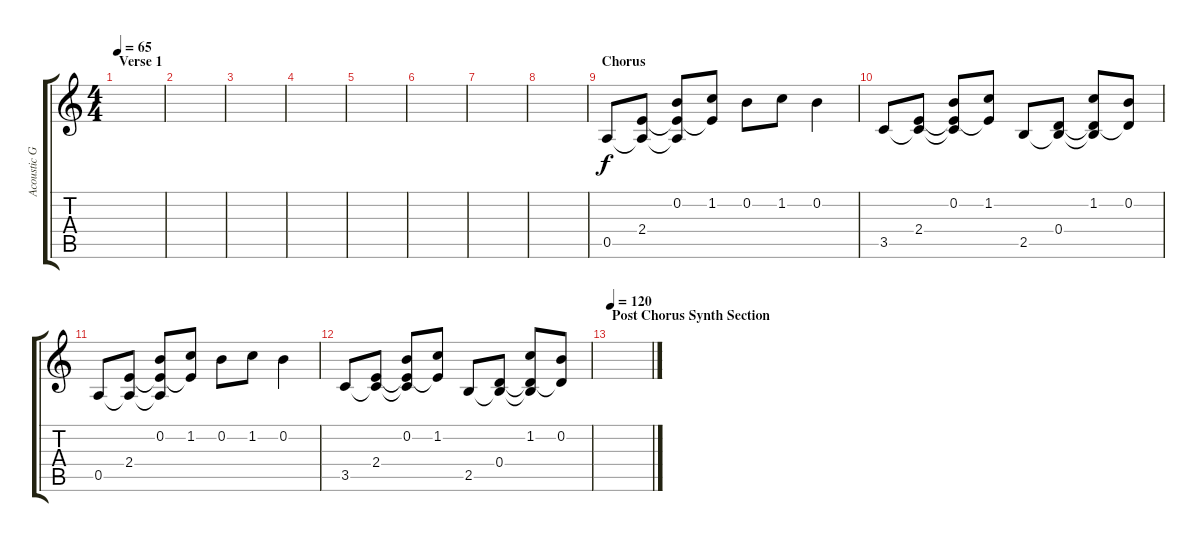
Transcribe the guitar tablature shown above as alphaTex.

\track ("Acoustic Guitar (Lead 2)" "Acoustic G") {instrument acousticguitarsteel}
\staff {score tabs}
\tuning (E4 B3 G3 D3 A2 E2) {hide}
\ts (4 4)
\section ("" "Verse 1")
\tempo 65
\clef g2
\ks c
|
|
|
|
|
|
|
|
\section ("" "Chorus")
0.5.8 (2.4 0.5{t}).8 (0.2 2.4{t} 0.5{t}).8 (1.2 2.4{t}).8 0.2.8 1.2.8 0.2.4 |
3.5.8 (2.4 3.5{t}).8 (0.2 2.4{t} 3.5{t}).8 (1.2 2.4{t}).8 2.5.8 (0.4 2.5{t}).8 (1.2 0.4{t} 2.5{t}).8 (0.2 0.4{t}).8 |
0.5.8 (2.4 0.5{t}).8 (0.2 2.4{t} 0.5{t}).8 (1.2 2.4{t}).8 0.2.8 1.2.8 0.2.4 |
3.5.8 (2.4 3.5{t}).8 (0.2 2.4{t} 3.5{t}).8 (1.2 2.4{t}).8 2.5.8 (0.4 2.5{t}).8 (1.2 0.4{t} 2.5{t}).8 (0.2 0.4{t}).8 |
\section ("" "Post Chorus Synth Section")
\tempo 120
